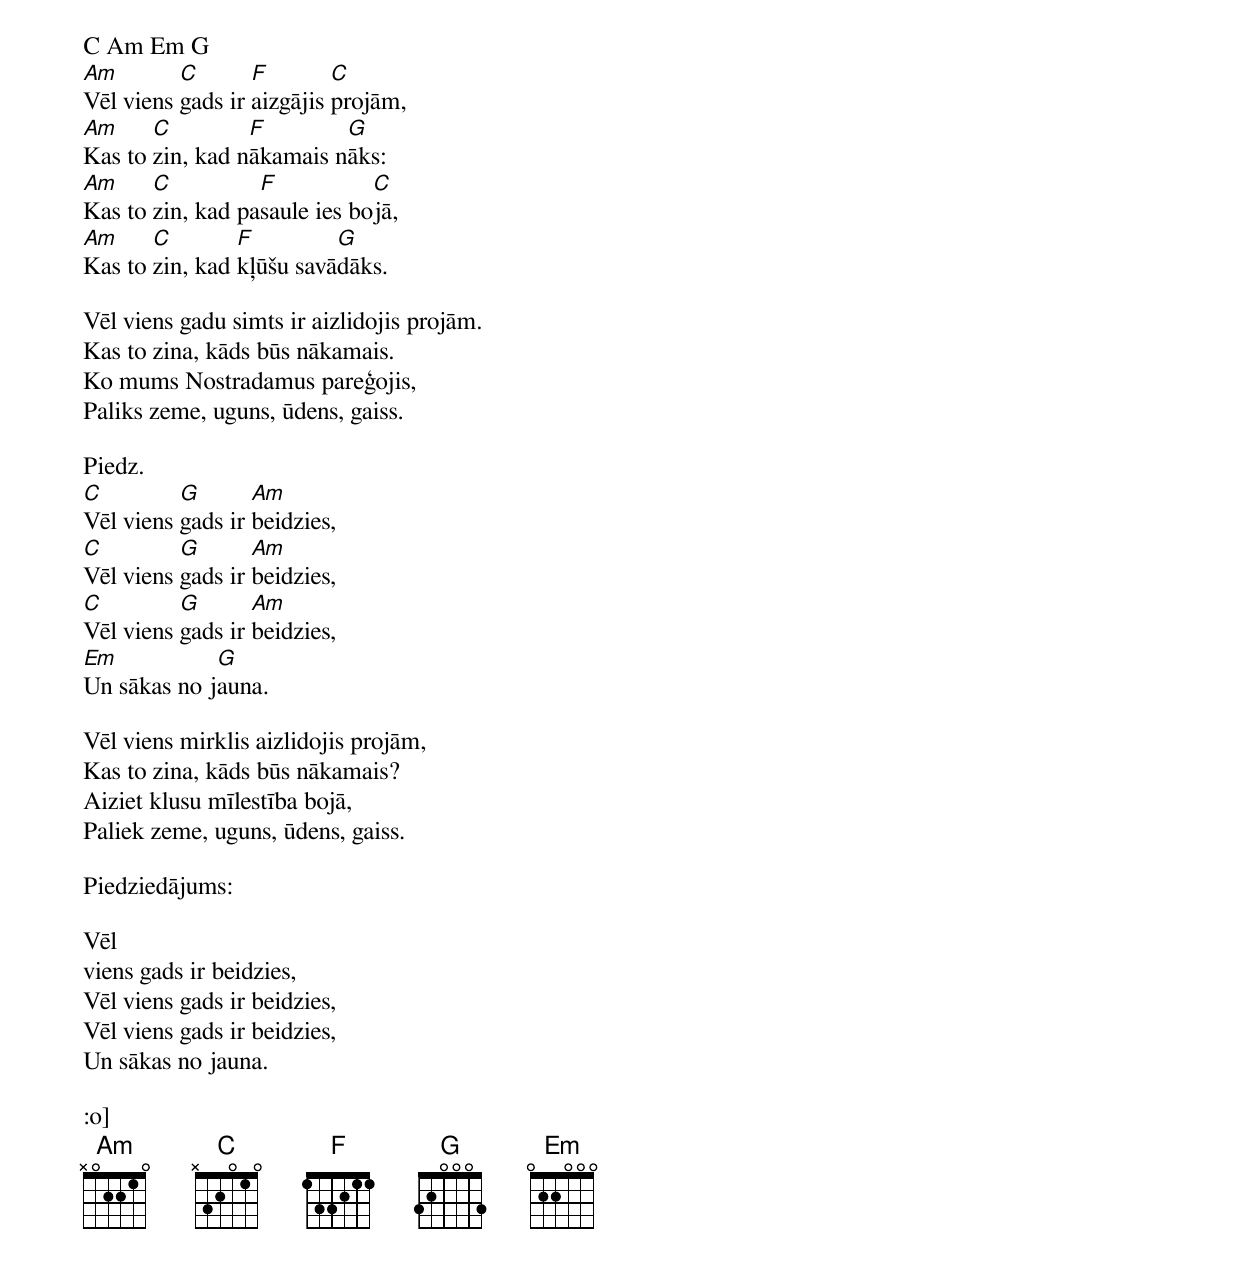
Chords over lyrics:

C Am Em G
Am        C       F        C
Vēl viens gads ir aizgājis projām,
Am     C         F        G
Kas to zin, kad nākamais nāks:
Am     C          F           C
Kas to zin, kad pasaule ies bojā,
Am     C        F         G
Kas to zin, kad kļūšu savādāks.

Vēl viens gadu simts ir aizlidojis projām.
Kas to zina, kāds būs nākamais.
Ko mums Nostradamus pareģojis,
Paliks zeme, uguns, ūdens, gaiss.

Piedz.
C         G       Am
Vēl viens gads ir beidzies,
C         G       Am
Vēl viens gads ir beidzies,
C         G       Am
Vēl viens gads ir beidzies,
Em           G
Un sākas no jauna.

Vēl viens mirklis aizlidojis projām,
Kas to zina, kāds būs nākamais?
Aiziet klusu mīlestība bojā,
Paliek zeme, uguns, ūdens, gaiss.

Piedziedājums:

Vēl
viens gads ir beidzies,
Vēl viens gads ir beidzies,
Vēl viens gads ir beidzies,
Un sākas no jauna.

:o]
